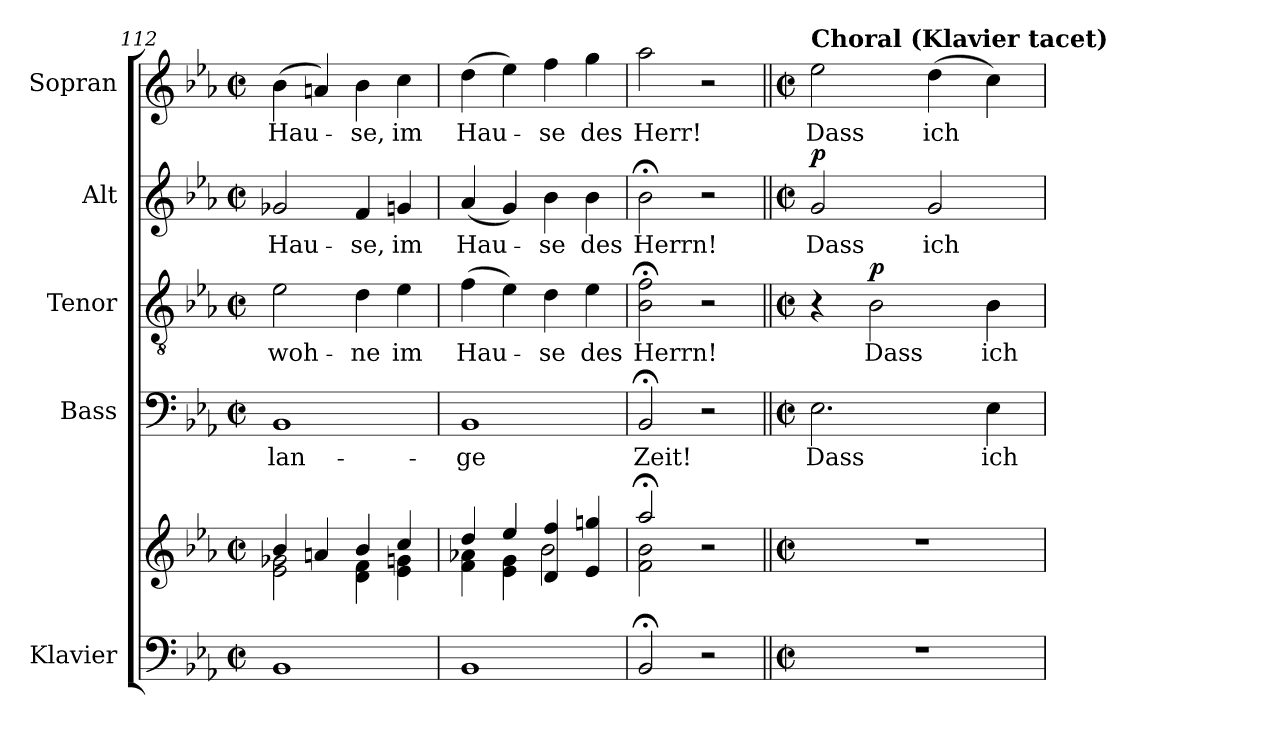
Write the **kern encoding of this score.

**kern	**kern	**kern	**text	**kern	**text	**dynam	**kern	**text	**dynam	**kern	**text
*part5	*part5	*part4	*part4	*part3	*part3	*part3	*part2	*part2	*part2	*part1	*part1
*staff6	*staff5	*staff4	*staff4	*staff3	*staff3	*staff3	*staff2	*staff2	*staff2	*staff1	*staff1
*I"Klavier	*	*I"Bass	*	*I"Tenor	*	*	*I"Alt	*	*	*I"Sopran	*
*I'Klav.	*	*I'B.	*	*I'T.	*	*	*I'A.	*	*	*I'S.	*
*clefF4	*clefG2	*clefF4	*	*clefGv2	*	*	*clefG2	*	*	*clefG2	*
*	*	*	*	*ITrd7c12	*	*	*	*	*	*	*
*k[b-e-a-]	*k[b-e-a-]	*k[b-e-a-]	*	*k[b-e-a-]	*	*	*k[b-e-a-]	*	*	*k[b-e-a-]	*
*E-:	*E-:	*E-:	*	*E-:	*	*	*E-:	*	*	*E-:	*
*M2/2	*M2/2	*M2/2	*	*M2/2	*	*	*M2/2	*	*	*M2/2	*
*met(c|)	*met(c|)	*met(c|)	*	*met(c|)	*	*	*met(c|)	*	*	*met(c|)	*
=112	=112	=112	=112	=112	=112	=112	=112	=112	=112	=112	=112
*	*^	*	*	*	*	*	*	*	*	*	*
!	!	!	!	!LO:LY:b:color=#000000	!	!	!	!	!	!	!	!
!	!	!	!	!	!	!LO:LY:b:color=#000000	!	!	!	!	!	!
!	!	!	!	!	!	!	!	!	!LO:LY:b:color=#000000	!	!	!
!	!	!	!	!	!	!	!	!	!	!	!	!LO:LY:b:color=#000000
1BB-i	4b-i/	2e-i\ 2g-Xi	1BB-i	lan-	2E-i\	woh-	.	2g-Xi/	Hau-	.	(4b-i\	Hau-
.	4ani/	.	.	.	.	.	.	.	.	.	4ani/)	.
!	!	!	!	!	!	!LO:LY:b:color=#000000	!	!	!	!	!	!
!	!	!	!	!	!	!	!	!	!LO:LY:b:color=#000000	!	!	!
!	!	!	!	!	!	!	!	!	!	!	!	!LO:LY:b:color=#000000
.	4b-i/	4di\ 4fi	.	.	4Di\	-ne	.	4fi/	-se,	.	4b-i\	-se,
!	!	!	!	!	!	!LO:LY:b:color=#000000	!	!	!	!	!	!
!	!	!	!	!	!	!	!	!	!LO:LY:b:color=#000000	!	!	!
!	!	!	!	!	!	!	!	!	!	!	!	!LO:LY:b:color=#000000
.	4cci/	4e-i\ 4gni	.	.	4E-i\	im	.	4gni/	im	.	4cci\	im
=113	=113	=113	=113	=113	=113	=113	=113	=113	=113	=113	=113	=113
!	!	!	!	!LO:LY:b:color=#000000	!	!	!	!	!	!	!	!
!	!	!	!	!	!	!LO:LY:b:color=#000000	!	!	!	!	!	!
!	!	!	!	!	!	!	!	!	!LO:LY:b:color=#000000	!	!	!
!	!	!	!	!	!	!	!	!	!	!	!	!LO:LY:b:color=#000000
1BB-i	4ddi/	4fi\ 4a-Xi	1BB-i	-ge	(4Fi\	Hau-	.	(4a-i/	Hau-	.	(4ddi\	Hau-
.	4ee-i/	4e-i\ 4gi	.	.	4E-i\)	.	.	4gi/)	.	.	4ee-i\)	.
!	!	!	!	!	!	!LO:LY:b:color=#000000	!	!	!	!	!	!
!	!	!	!	!	!	!	!	!	!LO:LY:b:color=#000000	!	!	!
!	!	!	!	!	!	!	!	!	!	!	!	!LO:LY:b:color=#000000
.	4di/ 4ffi	2b-i\	.	.	4Di\	-se	.	4b-i\	-se	.	4ffi\	-se
!	!	!	!	!	!	!LO:LY:b:color=#000000	!	!	!	!	!	!
!	!	!	!	!	!	!	!	!	!LO:LY:b:color=#000000	!	!	!
!	!	!	!	!	!	!	!	!	!	!	!	!LO:LY:b:color=#000000
.	4e-i/ 4ggni	.	.	.	4E-i\	des	.	4b-i\	des	.	4ggi\	des
=114	=114	=114	=114	=114	=114	=114	=114	=114	=114	=114	=114	=114
!	!	!	!	!LO:LY:b:color=#000000	!	!	!	!	!	!	!	!
!	!	!	!	!	!	!LO:LY:b:color=#000000	!	!	!	!	!	!
!	!	!	!	!	!	!	!	!	!LO:LY:b:color=#000000	!	!	!
!	!	!	!	!	!	!	!	!	!	!	!	!LO:LY:b:color=#000000
2BB-;i/	2aa-;i/	2fi\ 2b-i	2BB-;i/	Zeit!	2BB-i\; 2Fi;	Herrn!	.	2b-;i\	Herrn!	.	2aa-i\	Herr!
2r	2r	2ryy	2r	.	2r	.	.	2r	.	.	2r	.
*	*v	*v	*	*	*	*	*	*	*	*	*	*
!!LO:PB:g=z
=115||	=115||	=115||	=115||	=115||	=115||	=115||	=115||	=115||	=115||	=115||	=115||
*M2/2	*M2/2	*M2/2	*	*M2/2	*	*	*M2/2	*	*	*M2/2	*
*met(c|)	*met(c|)	*met(c|)	*	*met(c|)	*	*	*met(c|)	*	*	*met(c|)	*
*	*^	*	*	*	*	*	*	*	*	*	*
!	!	!	!	!LO:LY:b:color=#000000	!	!	!	!	!	!	!	!
*	*v	*v	*	*	*	*	*	*	*	*	*	*
*	*^	*	*	*	*	*	*	*	*	*	*
!	!	!	!	!	!	!	!	!	!LO:LY:b:color=#000000	!	!	!
*	*v	*v	*	*	*	*	*	*	*	*	*	*
*	*^	*	*	*	*	*	*	*	*	*	*
!	!	!	!	!	!	!	!	!	!	!	!LO:TX:a:B:t=Choral (Klavier tacet)	!
!	!	!	!	!	!	!	!	!	!	!	!	!LO:LY:b:color=#000000
*	*v	*v	*	*	*	*	*	*	*	*	*	*
1r	1r	2.E-i\	Dass	4r	.	.	2gi/	Dass	p	2ee-i\	Dass
!	!	!	!	!	!LO:LY:b:color=#000000	!	!	!	!	!	!
.	.	.	.	2BB-i\	Dass	p	.	.	.	.	.
!	!	!	!	!	!	!	!	!LO:LY:b:color=#000000	!	!	!
!	!	!	!	!	!	!	!	!	!	!	!LO:LY:b:color=#000000
.	.	.	.	.	.	.	2gi/	ich	.	(4ddi\	ich
!	!	!	!LO:LY:b:color=#000000	!	!	!	!	!	!	!	!
!	!	!	!	!	!LO:LY:b:color=#000000	!	!	!	!	!	!
.	.	4E-i\	ich	4BB-i\	ich	.	.	.	.	4cci\)	.
=	=	=	=	=	=	=	=	=	=	=	=
*-	*-	*-	*-	*-	*-	*-	*-	*-	*-	*-	*-
